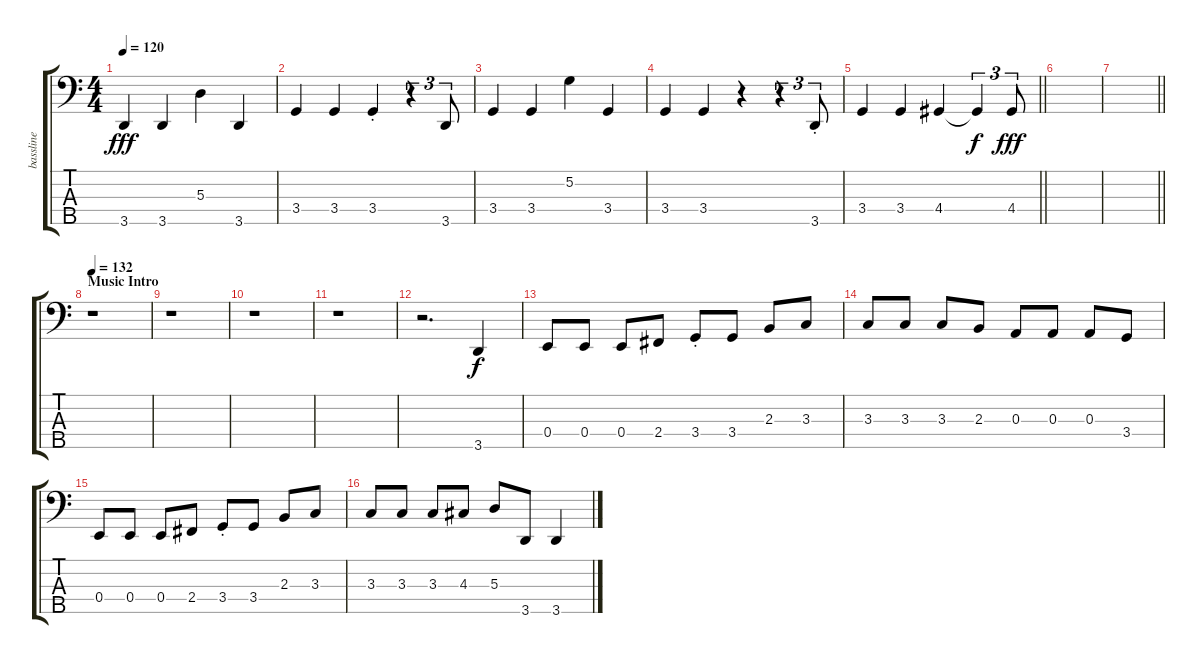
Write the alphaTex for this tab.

\track ("bassline" "bassline") {instrument electricbassfinger}
\staff {score tabs}
\tuning (G2 D2 A1 E1 B0) {hide}
\ts (4 4)
\tempo 120
\clef f4
\ks c
3.5.4{dy fff} 3.5.4 5.3.4 3.5.4 |
3.4.4 3.4.4 3.4{st}.4 r.4{tu (3 2)} 3.5.8{tu (3 2)} |
3.4.4 3.4.4 5.2.4 3.4.4 |
3.4.4 3.4.4 r.4 r.4{tu (3 2)} 3.5{st}.8{tu (3 2)} |
\barLineRight lightlight
3.4.4 3.4.4 4.4.4 4.4{t}.4{tu (3 2) dy f} 4.4.8{tu (3 2) dy fff} |
|
\barLineRight lightlight
|
\section ("" "Music Intro")
\tempo 132
r.1 |
r.1 |
r.1 |
r.1 |
r.2{d} 3.5.4{dy f} |
0.4.8 0.4.8 0.4.8 2.4.8 3.4{st}.8 3.4.8 2.3.8 3.3.8 |
3.3.8 3.3.8 3.3.8 2.3.8 0.3.8 0.3.8 0.3.8 3.4.8 |
0.4.8 0.4.8 0.4.8 2.4.8 3.4{st}.8 3.4.8 2.3.8 3.3.8 |
3.3.8 3.3.8 3.3.8 4.3.8 5.3.8 3.5.8 3.5.4
